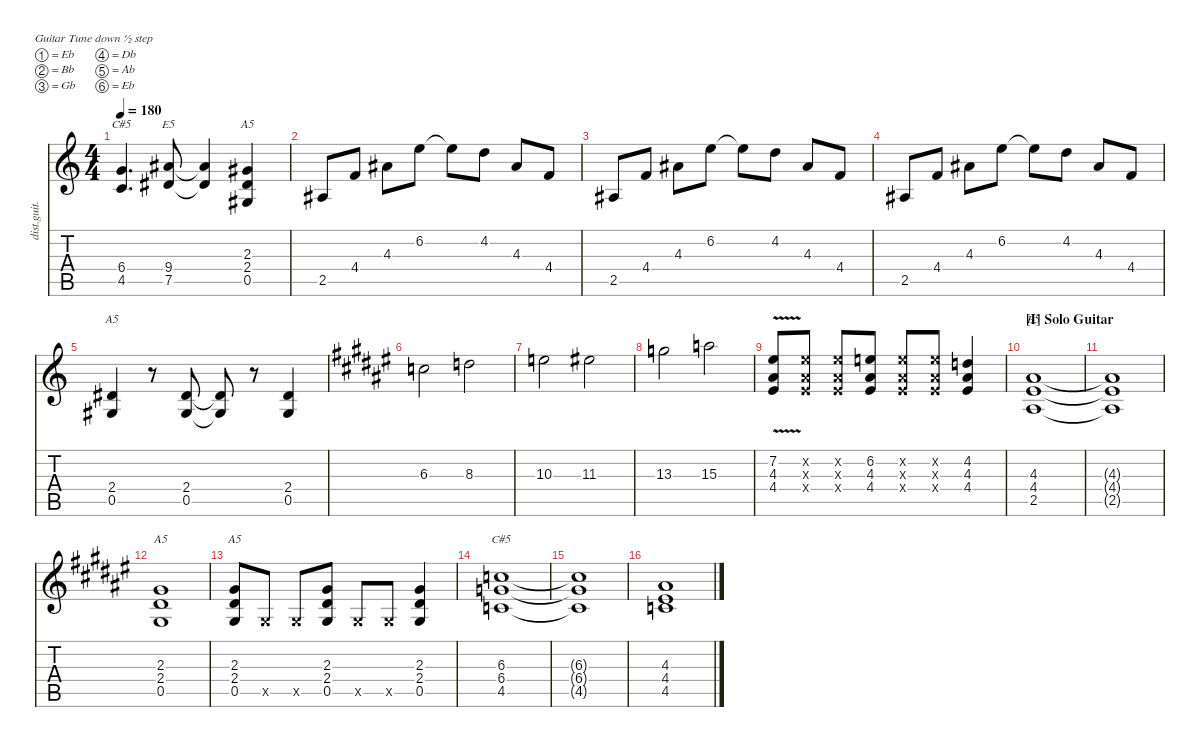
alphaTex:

\defaultSystemsLayout 4
\hideDynamics
\bracketExtendMode nobrackets
\otherSystemsTrackNameOrientation horizontal
\track ("Guitar 1" "dist.guit.") {instrument distortionguitar}
\staff {score tabs}
\tuning (Eb4 Bb3 Gb3 Db3 Ab2 Eb2)
\chord ("A5" x x 2 2 0 x) {showdiagram false showfingering false barre 2}
\chord ("B5" x x 4 4 2 x) {showdiagram false showfingering false}
\chord ("C#5" x x x 6 4 x) {firstfret 4 showdiagram false showfingering false}
\chord ("E5" x x x 9 7 x) {firstfret 7 showdiagram false showfingering false}
\chord ("A5" x x x 2 0 x) {showdiagram false showfingering false}
\chord ("C#5" x x 6 6 4 x) {firstfret 4 showdiagram false showfingering false}
\ts (4 4)
\tempo 180
\clef g2
\ks c
(4.5 6.4).4{d ch "C#5" dy f beam Up} (7.5{acc #} 9.4{acc #}).8{ch "E5" beam Up} (9.4{t acc #} 7.5{t acc #}).4{beam Up} (0.5{acc #} 2.4{acc #} 2.3{acc #}).4{ch "A5" beam Up} |
2.5{acc #}.8{beam Up} 4.4.8{beam Up} 4.3{acc #}.8{beam Down} 6.2.8{beam Down} 6.2{t}.8{beam Down} 4.2.8{beam Down} 4.3{acc #}.8{beam Up} 4.4.8{beam Up} |
2.5{acc #}.8{beam Up} 4.4.8{beam Up} 4.3{acc #}.8{beam Down} 6.2.8{beam Down} 6.2{t}.8{beam Down} 4.2.8{beam Down} 4.3{acc #}.8{beam Up} 4.4.8{beam Up} |
2.5{acc #}.8{beam Up} 4.4.8{beam Up} 4.3{acc #}.8{beam Down} 6.2.8{beam Down} 6.2{t}.8{beam Down} 4.2.8{beam Down} 4.3{acc #}.8{beam Up} 4.4.8{beam Up} |
(0.5{acc #} 2.4{acc #}).4{ch "A5" beam Up} r.8{beam Up} (2.4{acc #} 0.5{acc #}).8{beam Up} (0.5{t acc #} 2.4{t acc #}).8{beam Up} r.8{beam Up} (0.5{acc #} 2.4{acc #}).4{beam Up} |
\ks f#
6.3{acc forcenatural}.2{beam Down} 8.3{acc forcenatural}.2{beam Down} |
10.3{acc forcenatural}.2{beam Down} 11.3{acc #}.2{beam Down} |
13.3{acc forcenatural}.2{beam Down} 15.3{acc forcenatural}.2{beam Down} |
(4.3{v acc #} 7.2{acc #} 4.4{acc #}).8{beam Up} (4.3{x acc #} 7.2{x acc #} 4.4{x acc #}).8{beam Up} (4.3{x acc #} 7.2{x acc #} 4.4{x acc #}).8{beam Up} (6.2{acc forcenatural} 4.3{acc #} 4.4{acc #}).8{beam Up} (6.2{x acc forcenatural} 4.3{x acc #} 4.4{x acc #}).8{beam Up} (6.2{x acc forcenatural} 4.3{x acc #} 4.4{x acc #}).8{beam Up} (4.2{acc forcenatural} 4.3{acc #} 4.4{acc #}).4{beam Up} |
\section ("I" "Solo Guitar")
(2.5{acc #} 4.4{acc #} 4.3{acc #}).1{ch "B5" beam Up} |
(4.3{t acc #} 4.4{t acc #} 2.5{t acc #}).1{beam Up} |
(0.5{acc #} 2.4{acc #} 2.3{acc #}).1{ch "A5" beam Up} |
(0.5{acc #} 2.4{acc #} 2.3{acc #}).8{ch "A5" beam Up} 0.5{x acc #}.8{beam Up} 0.5{x acc #}.8{beam Up} (0.5{acc #} 2.4{acc #} 2.3{acc #}).8{beam Up} 0.5{x acc #}.8{beam Up} 0.5{x acc #}.8{beam Up} (0.5{acc #} 2.4{acc #} 2.3{acc #}).4{beam Up} |
(4.5{acc forcenatural} 6.4{acc forcenatural} 6.3{acc forcenatural}).1{ch "C#5" beam Up} |
(4.5{t acc forcenatural} 6.4{t acc forcenatural} 6.3{t acc forcenatural}).1{beam Up} |
(4.5{acc forcenatural} 4.4{acc #} 4.3{acc #}).1{beam Up}
